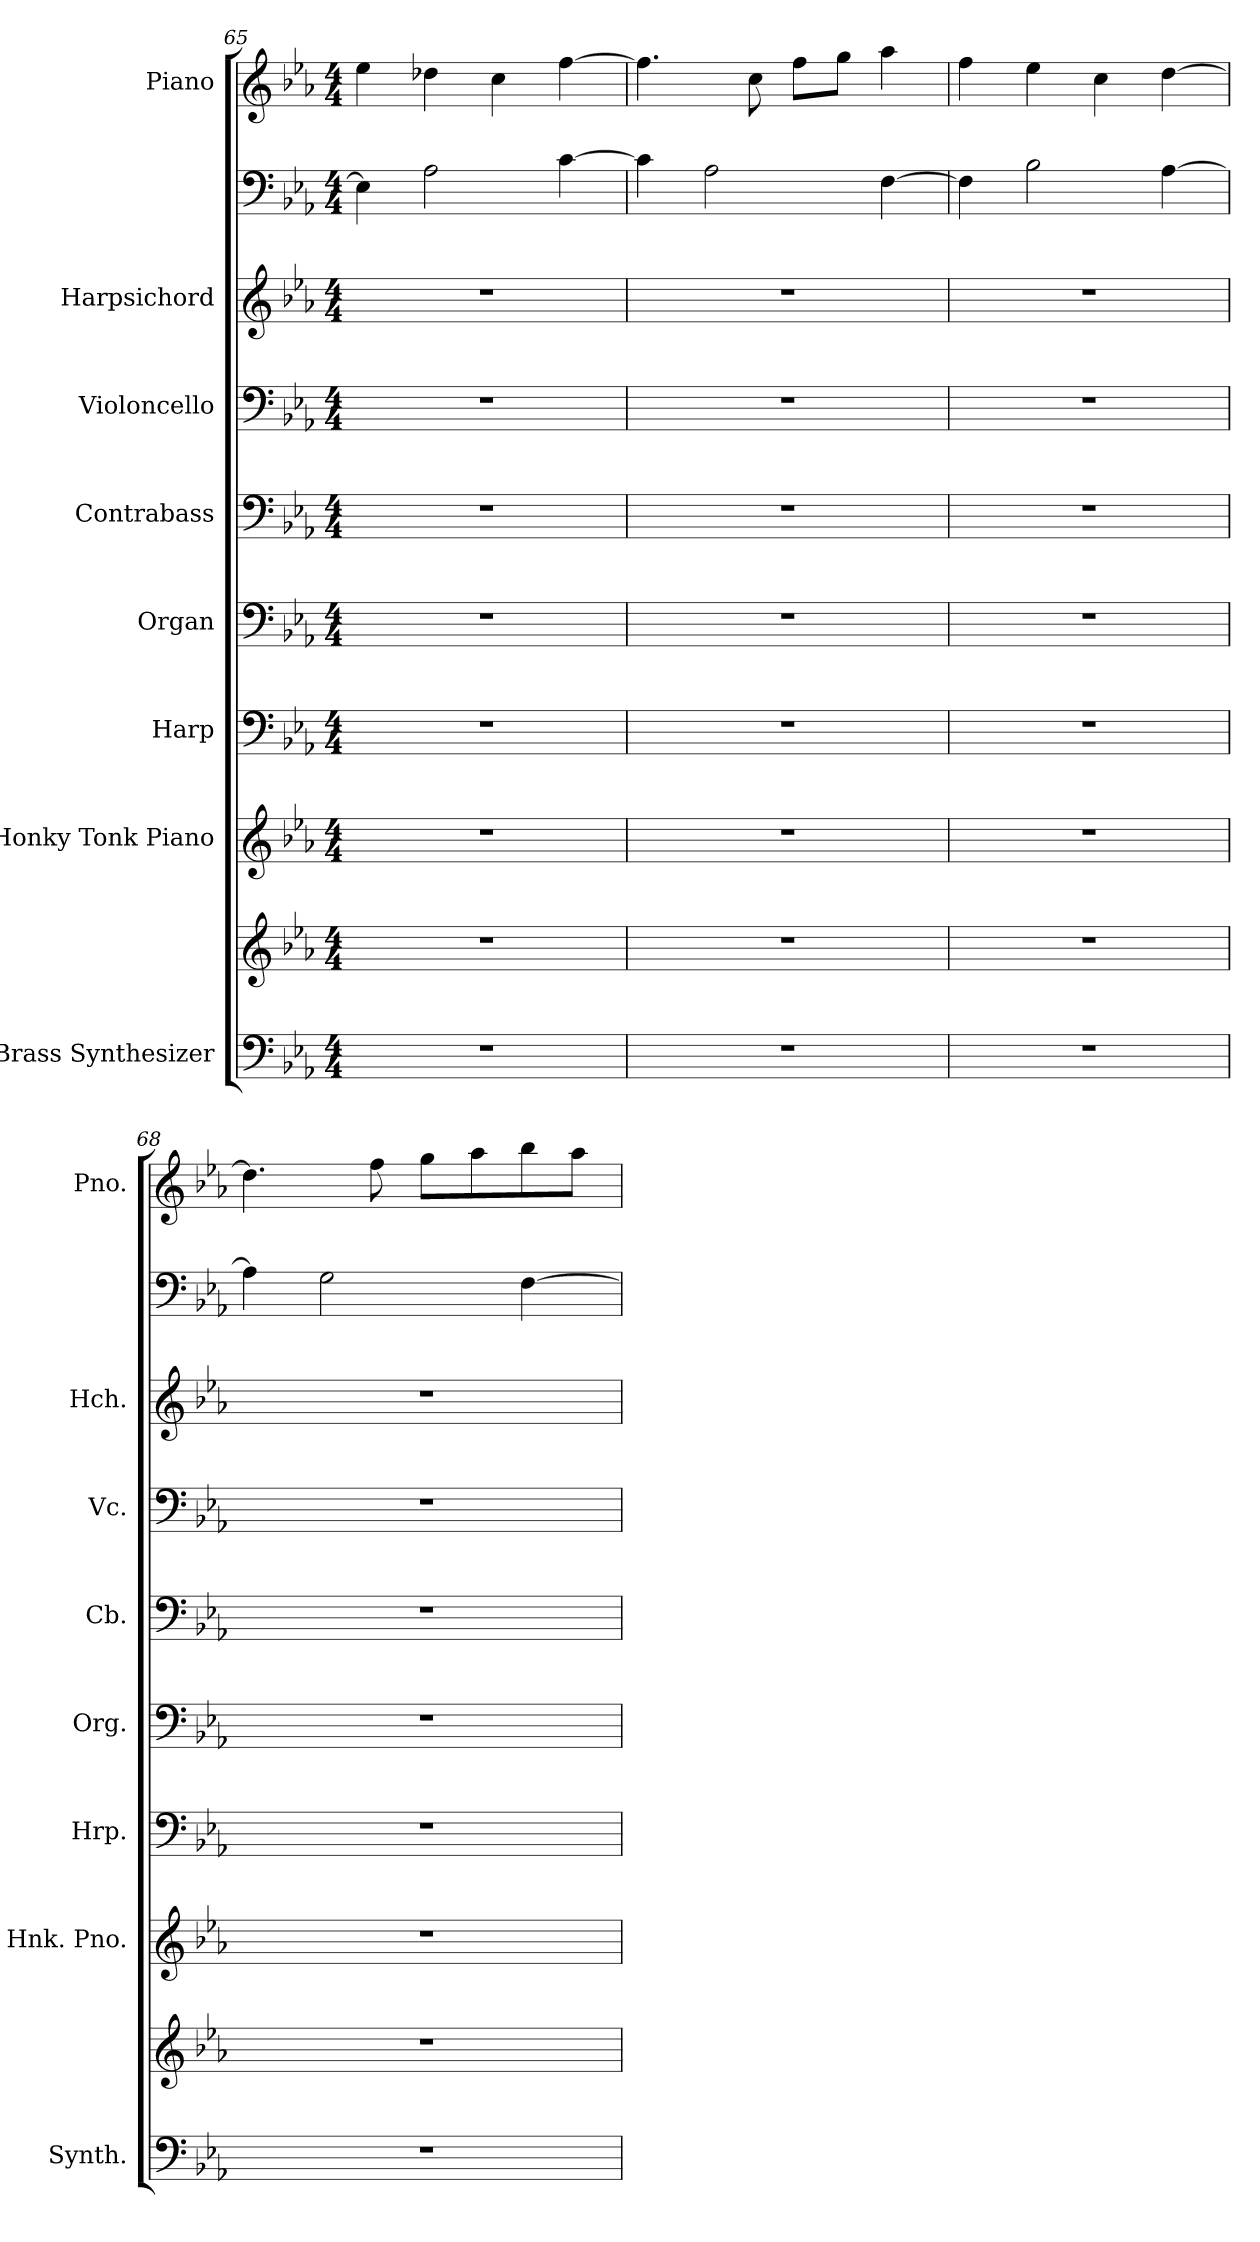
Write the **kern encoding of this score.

**kern	**kern	**kern	**kern	**kern	**kern	**kern	**kern	**kern	**kern
*part8	*part8	*part7	*part6	*part5	*part4	*part3	*part2	*part2	*part1
*staff10	*staff9	*staff8	*staff7	*staff6	*staff5	*staff4	*staff3	*staff2	*staff1
*I"Brass Synthesizer	*	*I"Honky Tonk Piano	*I"Harp	*I"Organ	*I"Contrabass	*I"Violoncello	*I"Harpsichord	*	*I"Piano
*I'Synth.	*	*I'Hnk. Pno.	*I'Hrp.	*I'Org.	*I'Cb.	*I'Vc.	*I'Hch.	*	*I'Pno.
*clefF4	*clefG2	*clefG2	*clefF4	*clefF4	*clefF4	*clefF4	*clefG2	*clefF4	*clefG2
*	*	*	*	*	*ITrd7c12	*	*	*	*
*k[b-e-a-]	*k[b-e-a-]	*k[b-e-a-]	*k[b-e-a-]	*k[b-e-a-]	*k[b-e-a-]	*k[b-e-a-]	*k[b-e-a-]	*k[b-e-a-]	*k[b-e-a-]
*M4/4	*M4/4	*M4/4	*M4/4	*M4/4	*M4/4	*M4/4	*M4/4	*M4/4	*M4/4
=65	=65	=65	=65	=65	=65	=65	=65	=65	=65
1r	1r	1r	1r	1r	1r	1r	1r	4E-\]	4ee-\
.	.	.	.	.	.	.	.	2A-\	4dd-X\
.	.	.	.	.	.	.	.	.	4cc\
.	.	.	.	.	.	.	.	[4c\	[4ff\
!!LO:PB:g=z
=66	=66	=66	=66	=66	=66	=66	=66	=66	=66
1r	1r	1r	1r	1r	1r	1r	1r	4c\]	4.ff\]
.	.	.	.	.	.	.	.	2A-\	.
.	.	.	.	.	.	.	.	.	8cc\
.	.	.	.	.	.	.	.	.	8ff\L
.	.	.	.	.	.	.	.	.	8gg\J
.	.	.	.	.	.	.	.	[4F\	4aa-\
=67	=67	=67	=67	=67	=67	=67	=67	=67	=67
1r	1r	1r	1r	1r	1r	1r	1r	4F\]	4ff\
.	.	.	.	.	.	.	.	2B-\	4ee-\
.	.	.	.	.	.	.	.	.	4cc\
.	.	.	.	.	.	.	.	[4A-\	[4dd\
=68	=68	=68	=68	=68	=68	=68	=68	=68	=68
1r	1r	1r	1r	1r	1r	1r	1r	4A-\]	4.dd\]
.	.	.	.	.	.	.	.	2G\	.
.	.	.	.	.	.	.	.	.	8ff\
.	.	.	.	.	.	.	.	.	8gg\L
.	.	.	.	.	.	.	.	.	8aa-\
.	.	.	.	.	.	.	.	[4F\	8bb-\
.	.	.	.	.	.	.	.	.	8aa-\J
=	=	=	=	=	=	=	=	=	=
*-	*-	*-	*-	*-	*-	*-	*-	*-	*-
